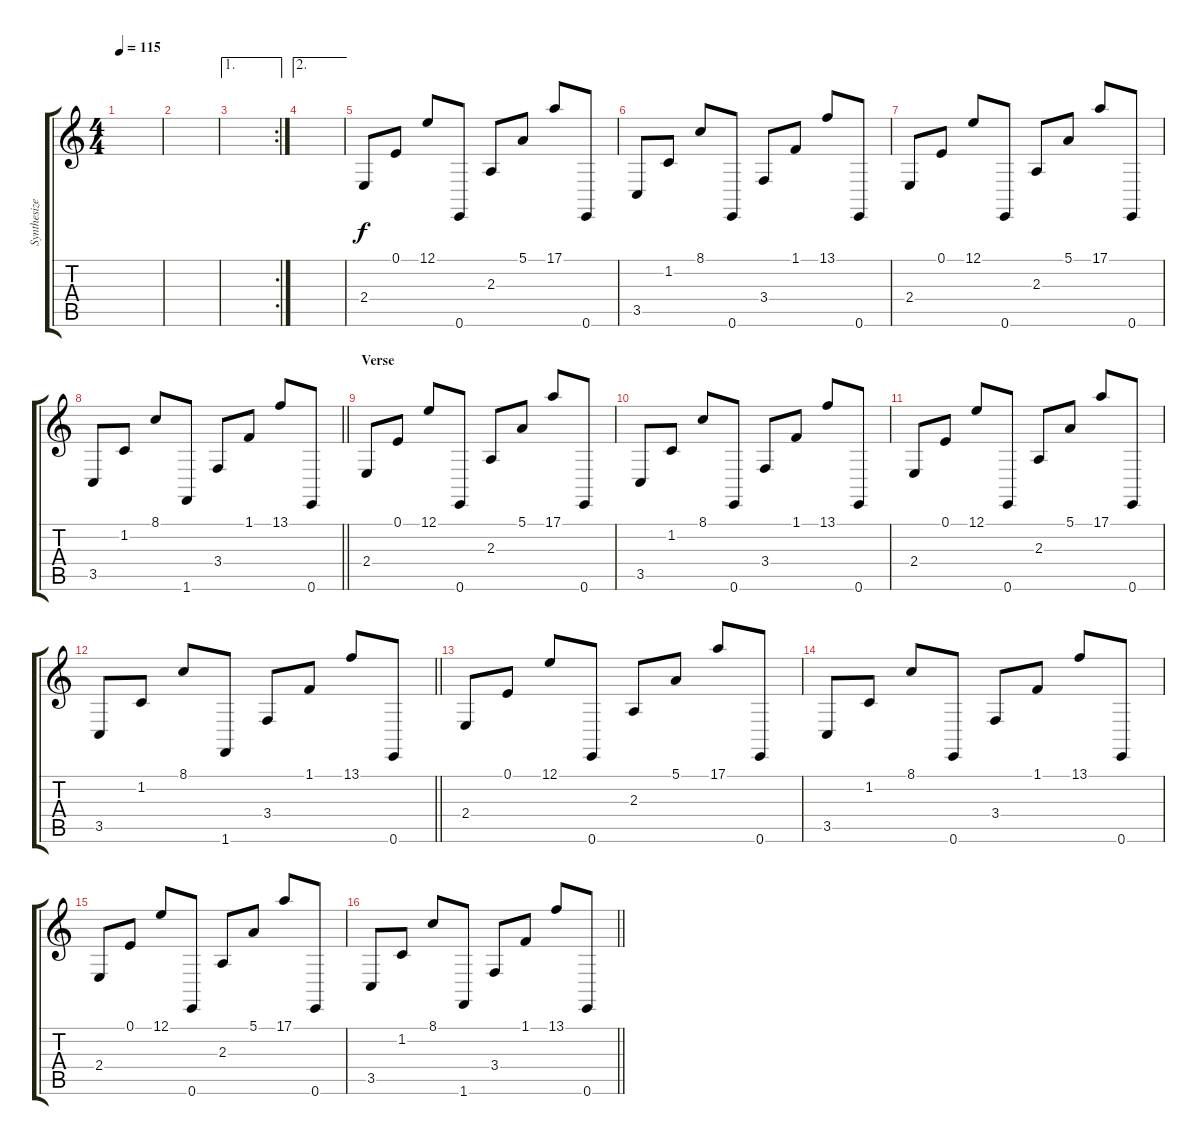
\track ("Synthesizer 2" "Synthesize") {instrument lead2sawtooth}
\staff {score tabs}
\tuning (E4 B3 G3 D3 A2 E2) {hide}
\ts (4 4)
\tempo 115
\clef g2
\ks c
|
|
\ae 1
\rc 2
|
\ae 2
|
2.4.8 0.1.8 12.1.8 0.6.8 2.3.8 5.1.8 17.1.8 0.6.8 |
3.5.8 1.2.8 8.1.8 0.6.8 3.4.8 1.1.8 13.1.8 0.6.8 |
2.4.8 0.1.8 12.1.8 0.6.8 2.3.8 5.1.8 17.1.8 0.6.8 |
\barLineRight lightlight
3.5.8 1.2.8 8.1.8 1.6.8 3.4.8 1.1.8 13.1.8 0.6.8 |
\section ("" "Verse")
2.4.8 0.1.8 12.1.8 0.6.8 2.3.8 5.1.8 17.1.8 0.6.8 |
3.5.8 1.2.8 8.1.8 0.6.8 3.4.8 1.1.8 13.1.8 0.6.8 |
2.4.8 0.1.8 12.1.8 0.6.8 2.3.8 5.1.8 17.1.8 0.6.8 |
\barLineRight lightlight
3.5.8 1.2.8 8.1.8 1.6.8 3.4.8 1.1.8 13.1.8 0.6.8 |
2.4.8 0.1.8 12.1.8 0.6.8 2.3.8 5.1.8 17.1.8 0.6.8 |
3.5.8 1.2.8 8.1.8 0.6.8 3.4.8 1.1.8 13.1.8 0.6.8 |
2.4.8 0.1.8 12.1.8 0.6.8 2.3.8 5.1.8 17.1.8 0.6.8 |
\barLineRight lightlight
3.5.8 1.2.8 8.1.8 1.6.8 3.4.8 1.1.8 13.1.8 0.6.8
